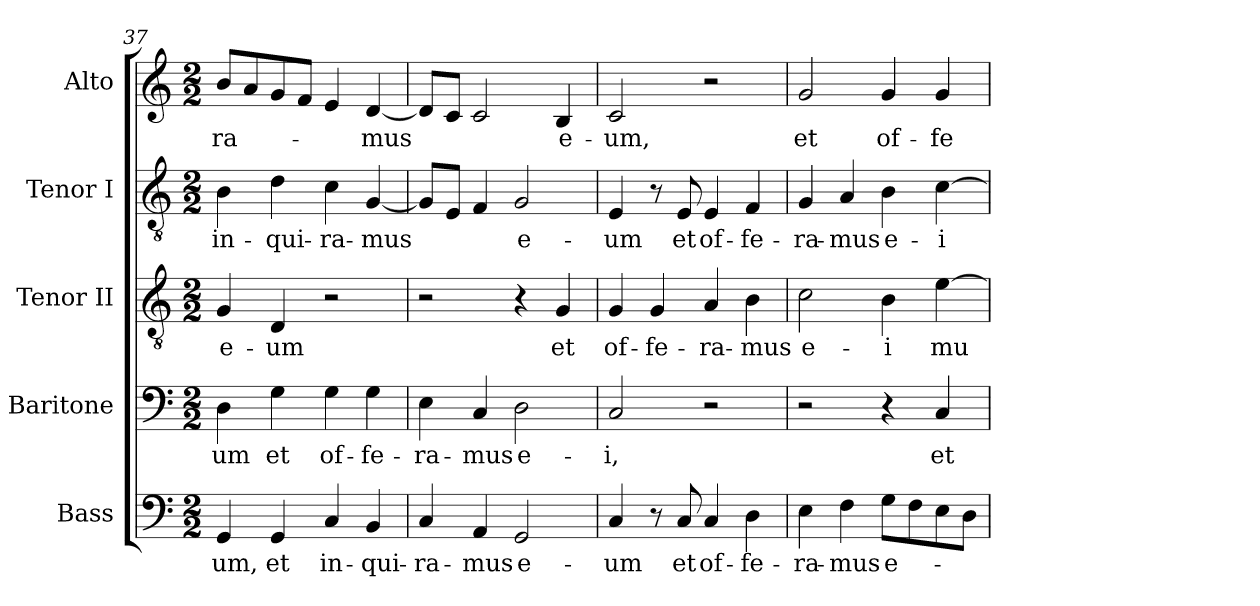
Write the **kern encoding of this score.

**kern	**text	**kern	**text	**kern	**text	**kern	**text	**kern	**text
*part5	*part5	*part4	*part4	*part3	*part3	*part2	*part2	*part1	*part1
*staff5	*staff5	*staff4	*staff4	*staff3	*staff3	*staff2	*staff2	*staff1	*staff1
*I"Bass	*	*I"Baritone	*	*I"Tenor II	*	*I"Tenor I	*	*I"Alto	*
*	*	*I'B.	*	*I'T. II	*	*I'T.	*	*I'A.	*
*clefF4	*	*clefF4	*	*clefGv2	*	*clefGv2	*	*clefG2	*
*	*	*	*	*ITrd7c12	*	*ITrd7c12	*	*	*
*k[]	*	*k[]	*	*k[]	*	*k[]	*	*k[]	*
*C:	*	*C:	*	*C:	*	*C:	*	*C:	*
*M2/2	*	*M2/2	*	*M2/2	*	*M2/2	*	*M2/2	*
=37	=37	=37	=37	=37	=37	=37	=37	=37	=37
!	!LO:LY:b:color=#000000	!	!	!	!	!	!	!	!
!	!	!	!LO:LY:b:color=#000000	!	!	!	!	!	!
!	!	!	!	!	!LO:LY:b:color=#000000	!	!	!	!
!	!	!	!	!	!	!	!LO:LY:b:color=#000000	!	!
!	!	!	!	!	!	!	!	!	!LO:LY:b:color=#000000
4GGi/	-um,	4Di\	-um	4GGi/	e-	4BBi\	in-	8bi/L	-ra-
.	.	.	.	.	.	.	.	8ai/	.
!	!LO:LY:b:color=#000000	!	!	!	!	!	!	!	!
!	!	!	!LO:LY:b:color=#000000	!	!	!	!	!	!
!	!	!	!	!	!LO:LY:b:color=#000000	!	!	!	!
!	!	!	!	!	!	!	!LO:LY:b:color=#000000	!	!
4GGi/	et	4Gi\	et	4DDi/	-um	4Di\	-qui-	8gi/	.
.	.	.	.	.	.	.	.	8fi/J	.
!	!LO:LY:b:color=#000000	!	!	!	!	!	!	!	!
!	!	!	!LO:LY:b:color=#000000	!	!	!	!	!	!
!	!	!	!	!	!	!	!LO:LY:b:color=#000000	!	!
4Ci/	in-	4Gi\	of-	2r	.	4Ci\	-ra-	4ei/	.
!	!LO:LY:b:color=#000000	!	!	!	!	!	!	!	!
!	!	!	!LO:LY:b:color=#000000	!	!	!	!	!	!
!	!	!	!	!	!	!	!LO:LY:b:color=#000000	!	!
!	!	!	!	!	!	!	!	!	!LO:LY:b:color=#000000
4BBi/	-qui-	4Gi\	-fe-	.	.	[<4GGi/	-mus	[<4di/	-mus
=38	=38	=38	=38	=38	=38	=38	=38	=38	=38
!	!LO:LY:b:color=#000000	!	!	!	!	!	!	!	!
!	!	!	!LO:LY:b:color=#000000	!	!	!	!	!	!
4Ci/	-ra-	4Ei\	-ra-	2r	.	8GGi/L]	.	8di/L]	.
.	.	.	.	.	.	8EEi/J	.	8ci/J	.
!	!LO:LY:b:color=#000000	!	!	!	!	!	!	!	!
!	!	!	!LO:LY:b:color=#000000	!	!	!	!	!	!
4AAi/	-mus	4Ci/	-mus	.	.	4FFi/	.	2ci/	.
!	!LO:LY:b:color=#000000	!	!	!	!	!	!	!	!
!	!	!	!LO:LY:b:color=#000000	!	!	!	!	!	!
!	!	!	!	!	!	!	!LO:LY:b:color=#000000	!	!
2GGi/	e-	2Di\	e-	4r	.	2GGi/	e-	.	.
!	!	!	!	!	!LO:LY:b:color=#000000	!	!	!	!
!	!	!	!	!	!	!	!	!	!LO:LY:b:color=#000000
.	.	.	.	4GGi/	et	.	.	4Bi/	e-
=39	=39	=39	=39	=39	=39	=39	=39	=39	=39
!	!LO:LY:b:color=#000000	!	!	!	!	!	!	!	!
!	!	!	!LO:LY:b:color=#000000	!	!	!	!	!	!
!	!	!	!	!	!LO:LY:b:color=#000000	!	!	!	!
!	!	!	!	!	!	!	!LO:LY:b:color=#000000	!	!
!	!	!	!	!	!	!	!	!	!LO:LY:b:color=#000000
4Ci/	-um	2Ci/	-i,	4GGi/	of-	4EEi/	-um	2ci/	-um,
!	!	!	!	!	!LO:LY:b:color=#000000	!	!	!	!
8r	.	.	.	4GGi/	-fe-	8r	.	.	.
!	!LO:LY:b:color=#000000	!	!	!	!	!	!	!	!
!	!	!	!	!	!	!	!LO:LY:b:color=#000000	!	!
8Ci/	et	.	.	.	.	8EEi/	et	.	.
!	!LO:LY:b:color=#000000	!	!	!	!	!	!	!	!
!	!	!	!	!	!LO:LY:b:color=#000000	!	!	!	!
!	!	!	!	!	!	!	!LO:LY:b:color=#000000	!	!
4Ci/	of-	2r	.	4AAi/	-ra-	4EEi/	of-	2r	.
!	!LO:LY:b:color=#000000	!	!	!	!	!	!	!	!
!	!	!	!	!	!LO:LY:b:color=#000000	!	!	!	!
!	!	!	!	!	!	!	!LO:LY:b:color=#000000	!	!
4Di\	-fe-	.	.	4BBi\	-mus	4FFi/	-fe-	.	.
=40	=40	=40	=40	=40	=40	=40	=40	=40	=40
!	!LO:LY:b:color=#000000	!	!	!	!	!	!	!	!
!	!	!	!	!	!LO:LY:b:color=#000000	!	!	!	!
!	!	!	!	!	!	!	!LO:LY:b:color=#000000	!	!
!	!	!	!	!	!	!	!	!	!LO:LY:b:color=#000000
4Ei\	-ra-	2r	.	2Ci\	e-	4GGi/	-ra-	2gi/	et
!	!LO:LY:b:color=#000000	!	!	!	!	!	!	!	!
!	!	!	!	!	!	!	!LO:LY:b:color=#000000	!	!
4Fi\	-mus	.	.	.	.	4AAi/	-mus	.	.
!	!LO:LY:b:color=#000000	!	!	!	!	!	!	!	!
!	!	!	!	!	!LO:LY:b:color=#000000	!	!	!	!
!	!	!	!	!	!	!	!LO:LY:b:color=#000000	!	!
!	!	!	!	!	!	!	!	!	!LO:LY:b:color=#000000
8Gi\L	e-	4r	.	4BBi\	-i	4BBi\	e-	4gi/	of-
8Fi\	.	.	.	.	.	.	.	.	.
!	!	!	!LO:LY:b:color=#000000	!	!	!	!	!	!
!	!	!	!	!	!LO:LY:b:color=#000000	!	!	!	!
!	!	!	!	!	!	!	!LO:LY:b:color=#000000	!	!
!	!	!	!	!	!	!	!	!	!LO:LY:b:color=#000000
8Ei\	.	4Ci/	et	[>4Ei\	mu-	[>4Ci\	-i	4gi/	-fe-
8Di\J	.	.	.	.	.	.	.	.	.
=	=	=	=	=	=	=	=	=	=
*-	*-	*-	*-	*-	*-	*-	*-	*-	*-
